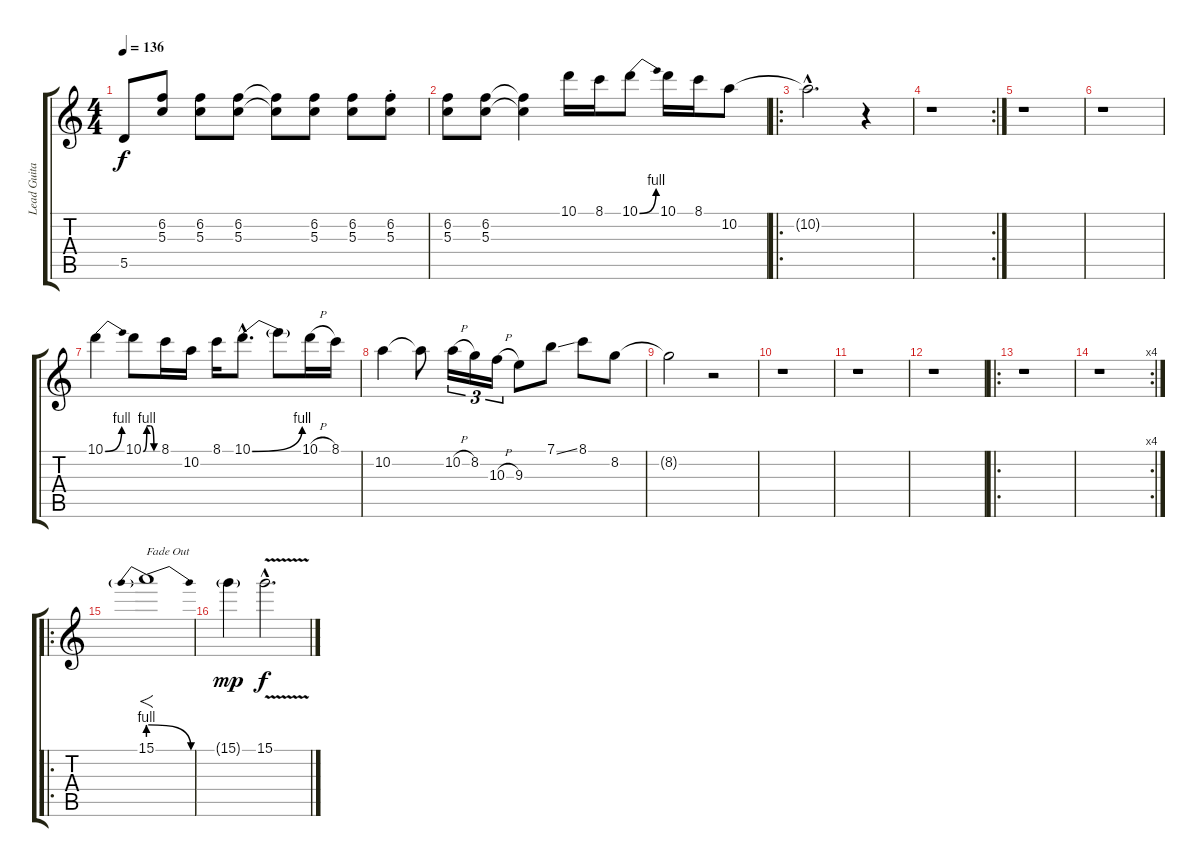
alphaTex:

\track ("Lead Guitar" "Lead Guita") {instrument overdrivenguitar}
\staff {score tabs}
\tuning (E4 B3 G3 D3 A2 E2) {hide}
\ts (4 4)
\tempo 136
\clef g2
\ks c
5.5.8{dy f} (6.2 5.3).8 (6.2 5.3).8 (6.2 5.3).8 (6.2{t} 5.3{t}).8 (6.2 5.3).8 (6.2 5.3).8 (6.2 5.3{st}).8 |
(6.2 5.3).8 (6.2 5.3).8 (6.2{t} 5.3{t}).4 10.1.16 8.1.16 10.1{be (bend 0 0 60 4)}.8 10.1.16 8.1.16 10.2.8 |
\ro
10.2{hac t}.2{d} r.4 |
\rc 2
r.1 |
r.1 |
r.1 |
10.1{be (bend 0 0 60 4)}.4{volume 13} 10.1{be (custom 0 0 15 4 30 4 45 0 60 0)}.8 8.1.16 10.2.16 8.1.16 10.1{be (bend 0 0 60 4) hac}.8{d} 10.1{t}.8 10.1{h}.16 8.1.16 |
10.2.4 10.2{t}.8 10.2{h}.16{tu (3 2)} 8.2.16{tu (3 2)} 10.3{h}.16{tu (3 2)} 9.3.8 7.1{ss}.8 8.1.8 8.2.8 |
8.2{t}.2 r.2 |
r.1 |
r.1 |
r.1 |
\ro
r.1 |
\rc 4
r.1 |
\ro
15.1{be (prebendrelease 0 4 60 0)}.1{f txt "Fade Out"} |
15.1{g}.4{dy mp volume 6} 15.1{v hac}.2{d dy f}
